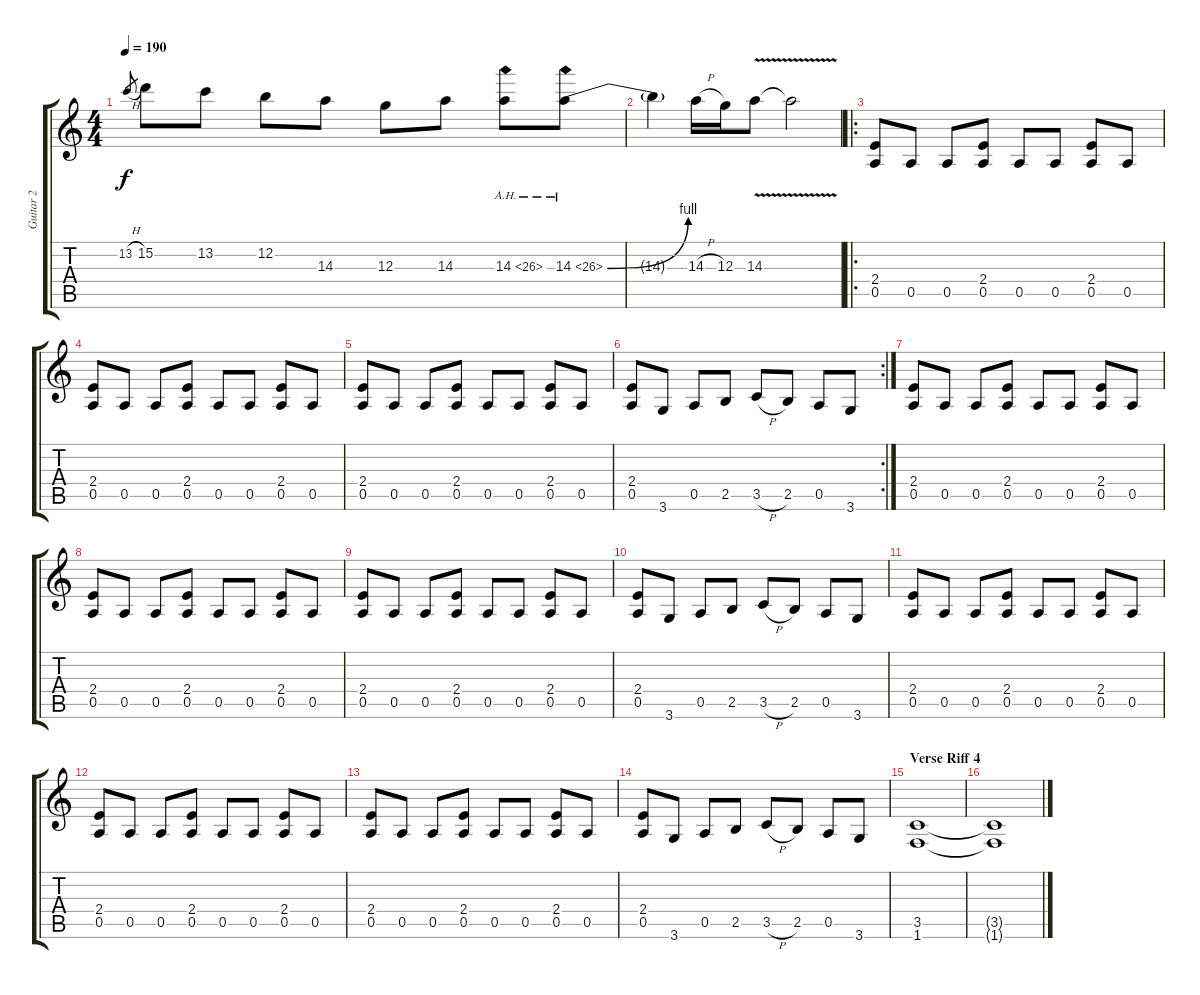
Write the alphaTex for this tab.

\track ("Guitar 2" "Guitar 2") {instrument overdrivenguitar}
\staff {score tabs}
\tuning (E4 B3 G3 D3 A2 E2) {hide}
\ts (4 4)
\tempo 190
\clef g2
\ks c
13.2{h}.8{gr dy f} 15.2.8 13.2.8 12.2.8 14.3.8 12.3.8 14.3.8 14.3{ah 12}.8 14.3{be (bend 0 0 60 4) ah 12}.8 |
14.3{t}.4 14.3{h}.16 12.3.16 14.3{v}.8 14.3{t}.2 |
\ro
(2.4 0.5).8 0.5.8 0.5.8 (2.4 0.5).8 0.5.8 0.5.8 (2.4 0.5).8 0.5.8 |
(2.4 0.5).8 0.5.8 0.5.8 (2.4 0.5).8 0.5.8 0.5.8 (2.4 0.5).8 0.5.8 |
(2.4 0.5).8 0.5.8 0.5.8 (2.4 0.5).8 0.5.8 0.5.8 (2.4 0.5).8 0.5.8 |
\rc 2
(2.4 0.5).8 3.6.8 0.5.8 2.5.8 3.5{h}.8 2.5.8 0.5.8 3.6.8 |
(2.4 0.5).8 0.5.8 0.5.8 (2.4 0.5).8 0.5.8 0.5.8 (2.4 0.5).8 0.5.8 |
(2.4 0.5).8 0.5.8 0.5.8 (2.4 0.5).8 0.5.8 0.5.8 (2.4 0.5).8 0.5.8 |
(2.4 0.5).8 0.5.8 0.5.8 (2.4 0.5).8 0.5.8 0.5.8 (2.4 0.5).8 0.5.8 |
(2.4 0.5).8 3.6.8 0.5.8 2.5.8 3.5{h}.8 2.5.8 0.5.8 3.6.8 |
(2.4 0.5).8 0.5.8 0.5.8 (2.4 0.5).8 0.5.8 0.5.8 (2.4 0.5).8 0.5.8 |
(2.4 0.5).8 0.5.8 0.5.8 (2.4 0.5).8 0.5.8 0.5.8 (2.4 0.5).8 0.5.8 |
(2.4 0.5).8 0.5.8 0.5.8 (2.4 0.5).8 0.5.8 0.5.8 (2.4 0.5).8 0.5.8 |
(2.4 0.5).8 3.6.8 0.5.8 2.5.8 3.5{h}.8 2.5.8 0.5.8 3.6.8 |
\section ("" "Verse Riff 4")
(3.5 1.6).1 |
(3.5{t} 1.6{t}).1
